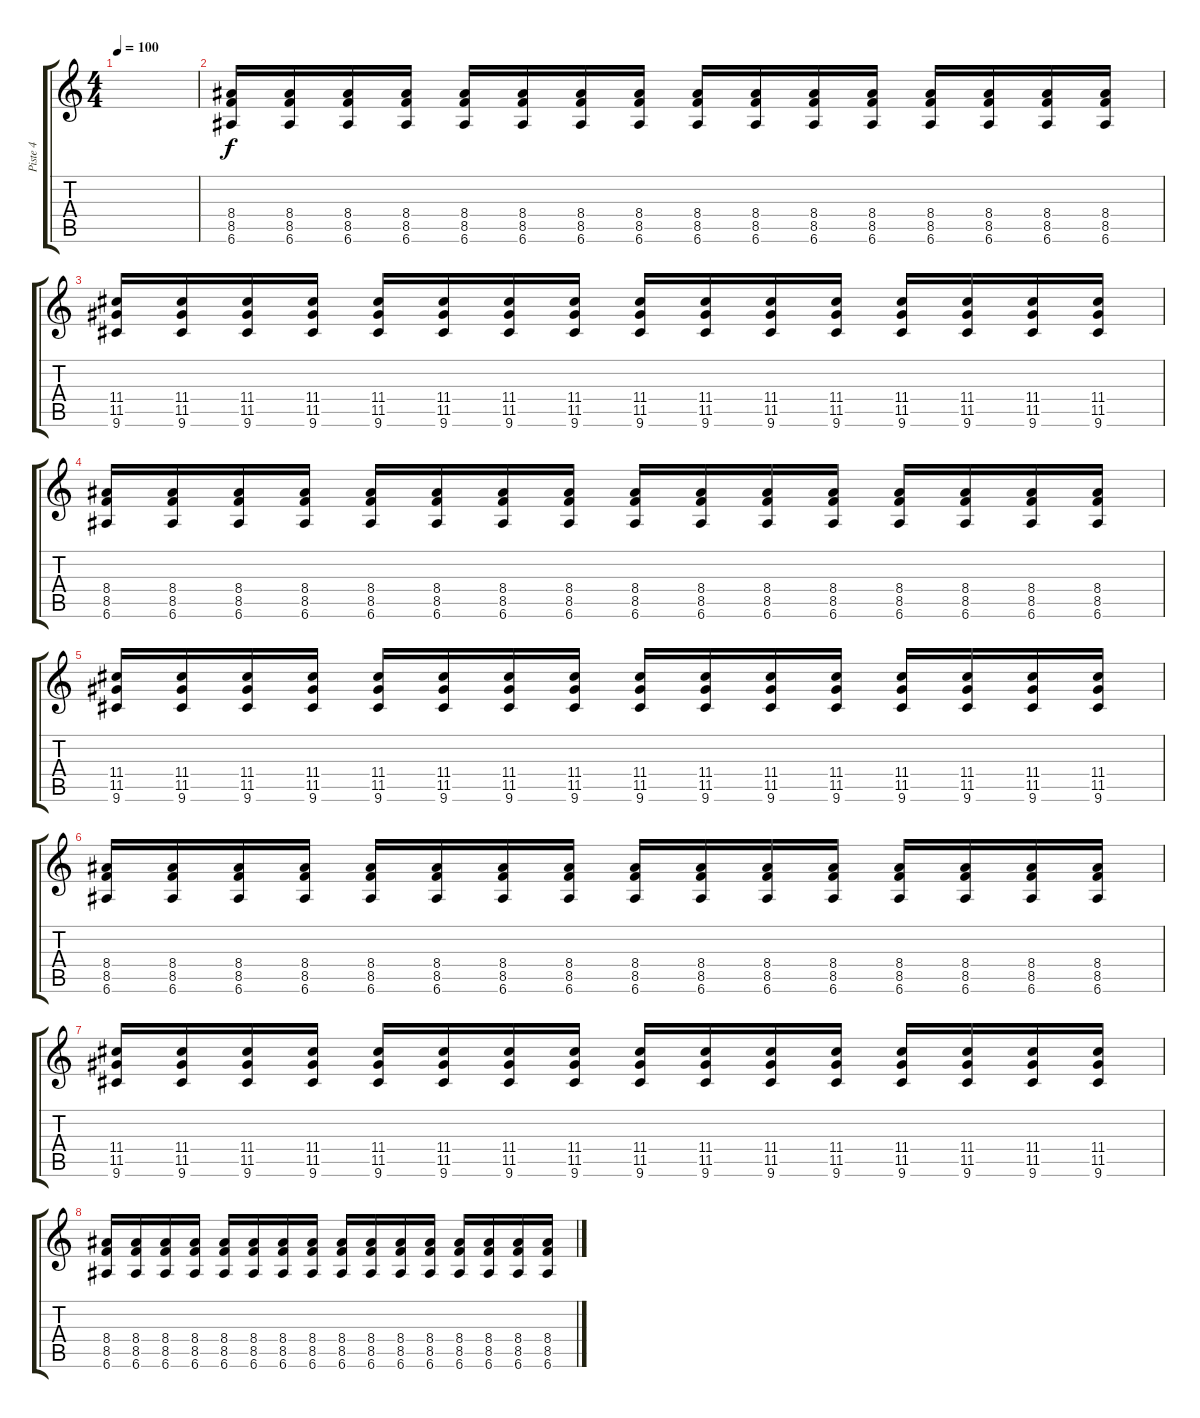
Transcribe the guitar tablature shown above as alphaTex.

\track ("Piste 4" "Piste 4") {instrument overdrivenguitar}
\staff {score tabs}
\tuning (E4 B3 G3 D3 A2 E2) {hide}
\ts (4 4)
\tempo 100
\clef g2
\ks c
|
(8.4 8.5 6.6).16 (8.4 8.5 6.6).16 (8.4 8.5 6.6).16 (8.4 8.5 6.6).16 (8.4 8.5 6.6).16 (8.4 8.5 6.6).16 (8.4 8.5 6.6).16 (8.4 8.5 6.6).16 (8.4 8.5 6.6).16 (8.4 8.5 6.6).16 (8.4 8.5 6.6).16 (8.4 8.5 6.6).16 (8.4 8.5 6.6).16 (8.4 8.5 6.6).16 (8.4 8.5 6.6).16 (8.4 8.5 6.6).16 |
(11.4 11.5 9.6).16 (11.4 11.5 9.6).16 (11.4 11.5 9.6).16 (11.4 11.5 9.6).16 (11.4 11.5 9.6).16 (11.4 11.5 9.6).16 (11.4 11.5 9.6).16 (11.4 11.5 9.6).16 (11.4 11.5 9.6).16 (11.4 11.5 9.6).16 (11.4 11.5 9.6).16 (11.4 11.5 9.6).16 (11.4 11.5 9.6).16 (11.4 11.5 9.6).16 (11.4 11.5 9.6).16 (11.4 11.5 9.6).16 |
(8.4 8.5 6.6).16 (8.4 8.5 6.6).16 (8.4 8.5 6.6).16 (8.4 8.5 6.6).16 (8.4 8.5 6.6).16 (8.4 8.5 6.6).16 (8.4 8.5 6.6).16 (8.4 8.5 6.6).16 (8.4 8.5 6.6).16 (8.4 8.5 6.6).16 (8.4 8.5 6.6).16 (8.4 8.5 6.6).16 (8.4 8.5 6.6).16 (8.4 8.5 6.6).16 (8.4 8.5 6.6).16 (8.4 8.5 6.6).16 |
(11.4 11.5 9.6).16 (11.4 11.5 9.6).16 (11.4 11.5 9.6).16 (11.4 11.5 9.6).16 (11.4 11.5 9.6).16 (11.4 11.5 9.6).16 (11.4 11.5 9.6).16 (11.4 11.5 9.6).16 (11.4 11.5 9.6).16 (11.4 11.5 9.6).16 (11.4 11.5 9.6).16 (11.4 11.5 9.6).16 (11.4 11.5 9.6).16 (11.4 11.5 9.6).16 (11.4 11.5 9.6).16 (11.4 11.5 9.6).16 |
(8.4 8.5 6.6).16 (8.4 8.5 6.6).16 (8.4 8.5 6.6).16 (8.4 8.5 6.6).16 (8.4 8.5 6.6).16 (8.4 8.5 6.6).16 (8.4 8.5 6.6).16 (8.4 8.5 6.6).16 (8.4 8.5 6.6).16 (8.4 8.5 6.6).16 (8.4 8.5 6.6).16 (8.4 8.5 6.6).16 (8.4 8.5 6.6).16 (8.4 8.5 6.6).16 (8.4 8.5 6.6).16 (8.4 8.5 6.6).16 |
(11.4 11.5 9.6).16 (11.4 11.5 9.6).16 (11.4 11.5 9.6).16 (11.4 11.5 9.6).16 (11.4 11.5 9.6).16 (11.4 11.5 9.6).16 (11.4 11.5 9.6).16 (11.4 11.5 9.6).16 (11.4 11.5 9.6).16 (11.4 11.5 9.6).16 (11.4 11.5 9.6).16 (11.4 11.5 9.6).16 (11.4 11.5 9.6).16 (11.4 11.5 9.6).16 (11.4 11.5 9.6).16 (11.4 11.5 9.6).16 |
(8.4 8.5 6.6).16 (8.4 8.5 6.6).16 (8.4 8.5 6.6).16 (8.4 8.5 6.6).16 (8.4 8.5 6.6).16 (8.4 8.5 6.6).16 (8.4 8.5 6.6).16 (8.4 8.5 6.6).16 (8.4 8.5 6.6).16 (8.4 8.5 6.6).16 (8.4 8.5 6.6).16 (8.4 8.5 6.6).16 (8.4 8.5 6.6).16 (8.4 8.5 6.6).16 (8.4 8.5 6.6).16 (8.4 8.5 6.6).16
